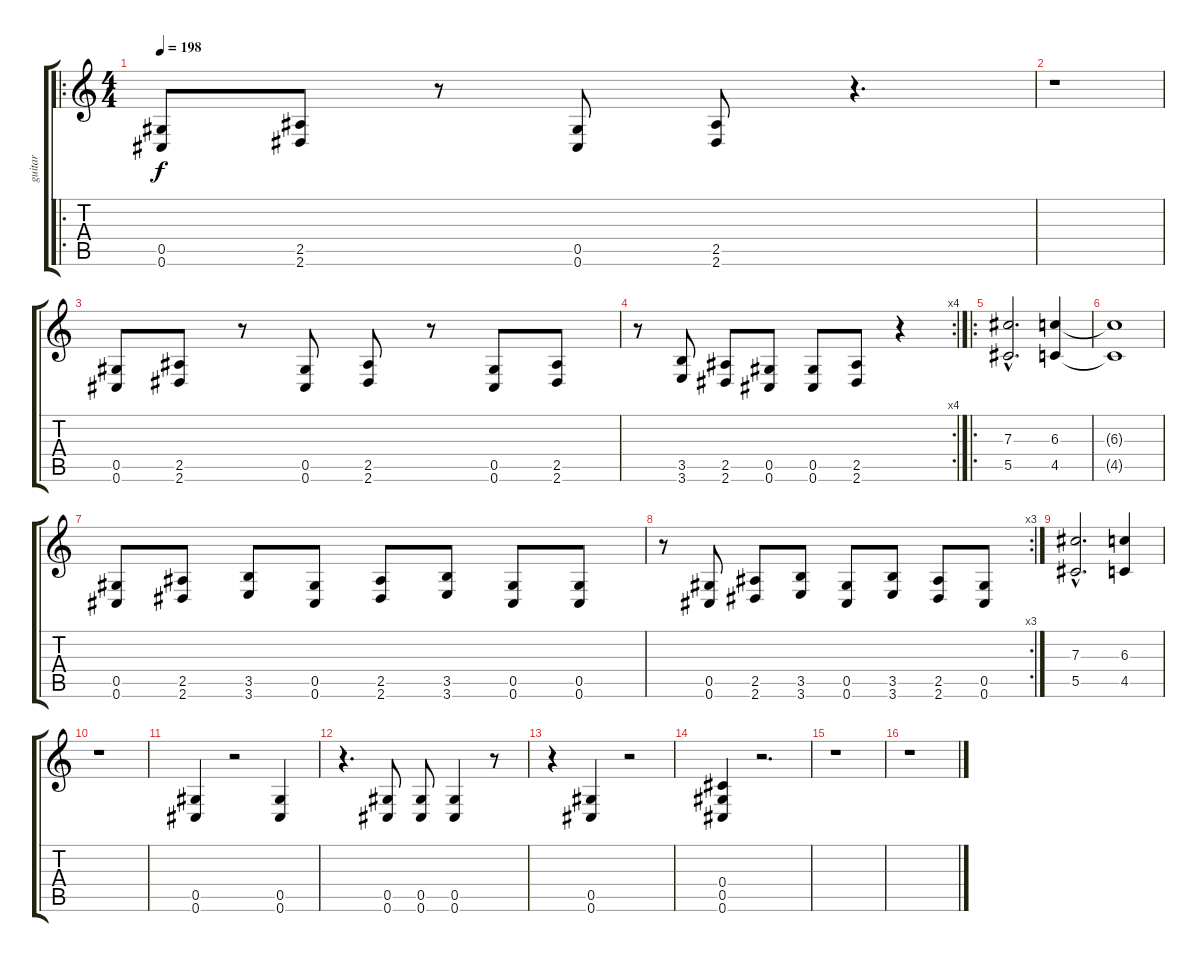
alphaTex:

\track ("guitar" "guitar") {instrument distortionguitar}
\staff {score tabs}
\tuning (Eb4 Bb3 Gb3 Db3 Ab2 Db2) {hide}
\ro
\ts (4 4)
\tempo 198
\clef g2
\ks c
(0.5 0.6).8{dy f} (2.5 2.6).8 r.8 (0.5 0.6).8 (2.5 2.6).8 r.4{d} |
r.1 |
(0.5 0.6).8 (2.5 2.6).8 r.8 (0.5 0.6).8 (2.5 2.6).8 r.8 (0.5 0.6).8 (2.5 2.6).8 |
\rc 4
r.8 (3.5 3.6).8 (2.5 2.6).8 (0.5 0.6).8 (0.5 0.6).8 (2.5 2.6).8 r.4 |
\ro
(7.3{hac} 5.5{hac}).2{d} (6.3 4.5).4 |
(6.3{t} 4.5{t}).1 |
(0.5 0.6).8 (2.5 2.6).8 (3.5 3.6).8 (0.5 0.6).8 (2.5 2.6).8 (3.5 3.6).8 (0.5 0.6).8 (0.5 0.6).8 |
\rc 3
r.8 (0.5 0.6).8 (2.5 2.6).8 (3.5 3.6).8 (0.5 0.6).8 (3.5 3.6).8 (2.5 2.6).8 (0.5 0.6).8 |
(7.3{hac} 5.5{hac}).2{d} (6.3 4.5).4 |
r.1 |
(0.5 0.6).4 r.2 (0.5 0.6).4 |
r.4{d} (0.5 0.6).8 (0.5 0.6).8 (0.5 0.6).4 r.8 |
r.4 (0.5 0.6).4 r.2 |
(0.4 0.5 0.6).4 r.2{d} |
r.1 |
r.1
